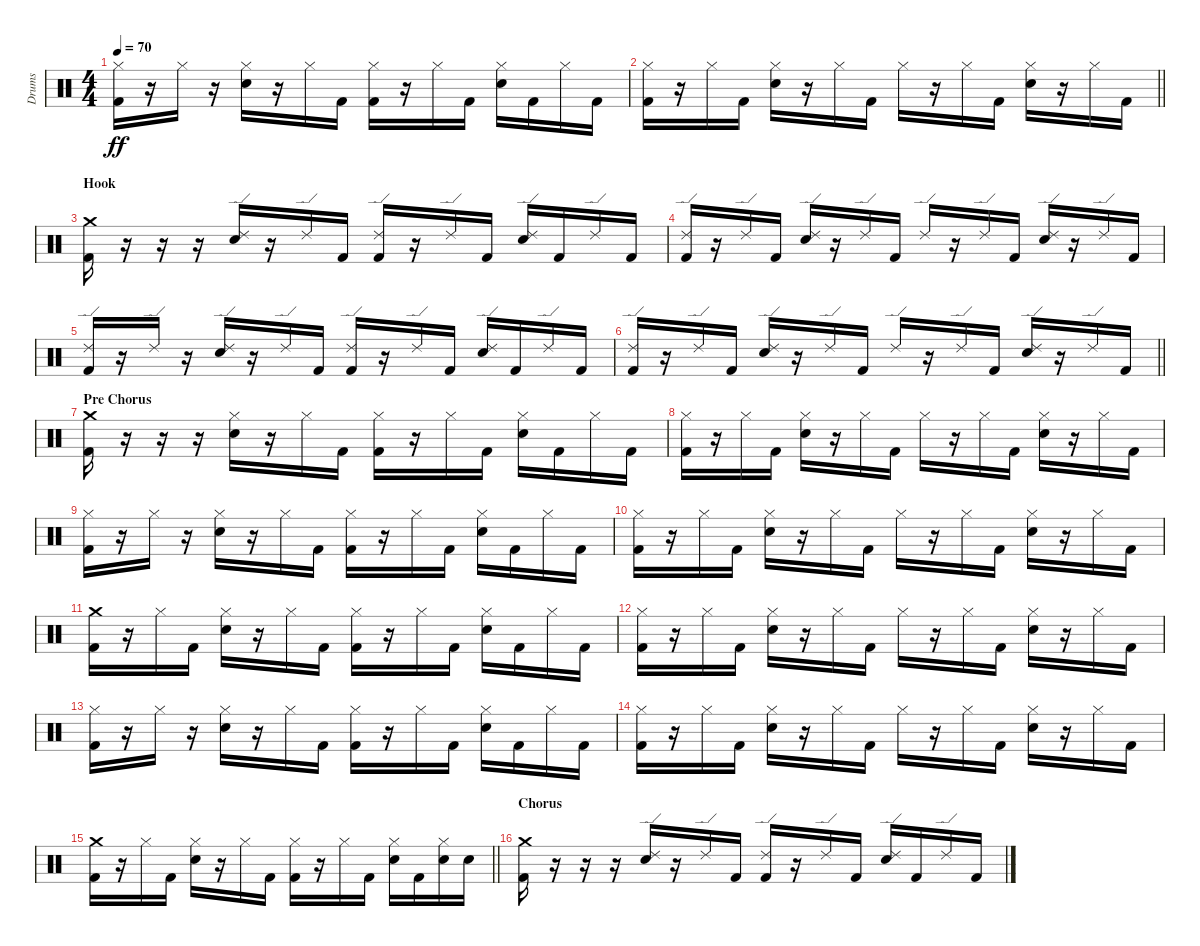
\track ("Drums" "Drums") {instrument percussion}
\staff {score}
\articulation defaults
\ts (4 4)
\tempo 70
\clef neutral
\ks c
("Hi-Hat (closed)" "Kick (hit) 2").16{dy ff} r.16 "Hi-Hat (closed)".16 r.16 ("Hi-Hat (closed)" "Snare (hit) 2").16 r.16 "Hi-Hat (closed)".16 "Kick (hit) 2".16 ("Hi-Hat (closed)" "Kick (hit) 2").16 r.16 "Hi-Hat (closed)".16 "Kick (hit) 2".16 ("Hi-Hat (closed)" "Snare (hit) 2").16 "Kick (hit) 2".16 "Hi-Hat (closed)".16 "Kick (hit) 2".16 |
\barLineRight lightlight
("Hi-Hat (closed)" "Kick (hit) 2").16 r.16 "Hi-Hat (closed)".16 "Kick (hit) 2".16 ("Hi-Hat (closed)" "Snare (hit) 2").16 r.16 "Hi-Hat (closed)".16 "Kick (hit) 2".16 "Hi-Hat (closed)".16 r.16 "Hi-Hat (closed)".16 "Kick (hit) 2".16 ("Hi-Hat (closed)" "Snare (hit) 2").16 r.16 "Hi-Hat (closed)".16 "Kick (hit) 2".16 |
\section ("" "Hook")
("Crash medium (hit)" "Kick (hit) 2").16 r.16 r.16 r.16 ("Ride (edge) 2" "Snare (hit) 2").16 r.16 "Ride (edge) 2".16 "Kick (hit) 2".16 ("Ride (edge) 2" "Kick (hit) 2").16 r.16 "Ride (edge) 2".16 "Kick (hit) 2".16 ("Ride (edge) 2" "Snare (hit) 2").16 "Kick (hit) 2".16 "Ride (edge) 2".16 "Kick (hit) 2".16 |
("Ride (edge) 2" "Kick (hit) 2").16 r.16 "Ride (edge) 2".16 "Kick (hit) 2".16 ("Ride (edge) 2" "Snare (hit) 2").16 r.16 "Ride (edge) 2".16 "Kick (hit) 2".16 "Ride (edge) 2".16 r.16 "Ride (edge) 2".16 "Kick (hit) 2".16 ("Ride (edge) 2" "Snare (hit) 2").16 r.16 "Ride (edge) 2".16 "Kick (hit) 2".16 |
("Ride (edge) 2" "Kick (hit) 2").16 r.16 "Ride (edge) 2".16 r.16 ("Ride (edge) 2" "Snare (hit) 2").16 r.16 "Ride (edge) 2".16 "Kick (hit) 2".16 ("Ride (edge) 2" "Kick (hit) 2").16 r.16 "Ride (edge) 2".16 "Kick (hit) 2".16 ("Ride (edge) 2" "Snare (hit) 2").16 "Kick (hit) 2".16 "Ride (edge) 2".16 "Kick (hit) 2".16 |
\barLineRight lightlight
("Ride (edge) 2" "Kick (hit) 2").16 r.16 "Ride (edge) 2".16 "Kick (hit) 2".16 ("Ride (edge) 2" "Snare (hit) 2").16 r.16 "Ride (edge) 2".16 "Kick (hit) 2".16 "Ride (edge) 2".16 r.16 "Ride (edge) 2".16 "Kick (hit) 2".16 ("Ride (edge) 2" "Snare (hit) 2").16 r.16 "Ride (edge) 2".16 "Kick (hit) 2".16 |
\section ("" "Pre Chorus")
("Crash medium (hit)" "Kick (hit) 2").16 r.16 r.16 r.16 ("Hi-Hat (closed)" "Snare (hit) 2").16 r.16 "Hi-Hat (closed)".16 "Kick (hit) 2".16 ("Hi-Hat (closed)" "Kick (hit) 2").16 r.16 "Hi-Hat (closed)".16 "Kick (hit) 2".16 ("Hi-Hat (closed)" "Snare (hit) 2").16 "Kick (hit) 2".16 "Hi-Hat (closed)".16 "Kick (hit) 2".16 |
("Hi-Hat (closed)" "Kick (hit) 2").16 r.16 "Hi-Hat (closed)".16 "Kick (hit) 2".16 ("Hi-Hat (closed)" "Snare (hit) 2").16 r.16 "Hi-Hat (closed)".16 "Kick (hit) 2".16 "Hi-Hat (closed)".16 r.16 "Hi-Hat (closed)".16 "Kick (hit) 2".16 ("Hi-Hat (closed)" "Snare (hit) 2").16 r.16 "Hi-Hat (closed)".16 "Kick (hit) 2".16 |
("Hi-Hat (closed)" "Kick (hit) 2").16 r.16 "Hi-Hat (closed)".16 r.16 ("Hi-Hat (closed)" "Snare (hit) 2").16 r.16 "Hi-Hat (closed)".16 "Kick (hit) 2".16 ("Hi-Hat (closed)" "Kick (hit) 2").16 r.16 "Hi-Hat (closed)".16 "Kick (hit) 2".16 ("Hi-Hat (closed)" "Snare (hit) 2").16 "Kick (hit) 2".16 "Hi-Hat (closed)".16 "Kick (hit) 2".16 |
("Hi-Hat (closed)" "Kick (hit) 2").16 r.16 "Hi-Hat (closed)".16 "Kick (hit) 2".16 ("Hi-Hat (closed)" "Snare (hit) 2").16 r.16 "Hi-Hat (closed)".16 "Kick (hit) 2".16 "Hi-Hat (closed)".16 r.16 "Hi-Hat (closed)".16 "Kick (hit) 2".16 ("Hi-Hat (closed)" "Snare (hit) 2").16 r.16 "Hi-Hat (closed)".16 "Kick (hit) 2".16 |
("Crash medium (hit)" "Kick (hit) 2").16 r.16 "Hi-Hat (closed)".16 "Kick (hit) 2".16 ("Hi-Hat (closed)" "Snare (hit) 2").16 r.16 "Hi-Hat (closed)".16 "Kick (hit) 2".16 ("Hi-Hat (closed)" "Kick (hit) 2").16 r.16 "Hi-Hat (closed)".16 "Kick (hit) 2".16 ("Hi-Hat (closed)" "Snare (hit) 2").16 "Kick (hit) 2".16 "Hi-Hat (closed)".16 "Kick (hit) 2".16 |
("Hi-Hat (closed)" "Kick (hit) 2").16 r.16 "Hi-Hat (closed)".16 "Kick (hit) 2".16 ("Hi-Hat (closed)" "Snare (hit) 2").16 r.16 "Hi-Hat (closed)".16 "Kick (hit) 2".16 "Hi-Hat (closed)".16 r.16 "Hi-Hat (closed)".16 "Kick (hit) 2".16 ("Hi-Hat (closed)" "Snare (hit) 2").16 r.16 "Hi-Hat (closed)".16 "Kick (hit) 2".16 |
("Hi-Hat (closed)" "Kick (hit) 2").16 r.16 "Hi-Hat (closed)".16 r.16 ("Hi-Hat (closed)" "Snare (hit) 2").16 r.16 "Hi-Hat (closed)".16 "Kick (hit) 2".16 ("Hi-Hat (closed)" "Kick (hit) 2").16 r.16 "Hi-Hat (closed)".16 "Kick (hit) 2".16 ("Hi-Hat (closed)" "Snare (hit) 2").16 "Kick (hit) 2".16 "Hi-Hat (closed)".16 "Kick (hit) 2".16 |
("Hi-Hat (closed)" "Kick (hit) 2").16 r.16 "Hi-Hat (closed)".16 "Kick (hit) 2".16 ("Hi-Hat (closed)" "Snare (hit) 2").16 r.16 "Hi-Hat (closed)".16 "Kick (hit) 2".16 "Hi-Hat (closed)".16 r.16 "Hi-Hat (closed)".16 "Kick (hit) 2".16 ("Hi-Hat (closed)" "Snare (hit) 2").16 r.16 "Hi-Hat (closed)".16 "Kick (hit) 2".16 |
\barLineRight lightlight
("Crash medium (hit)" "Kick (hit) 2").16 r.16 "Hi-Hat (closed)".16 "Kick (hit) 2".16 ("Hi-Hat (closed)" "Snare (hit) 2").16 r.16 "Hi-Hat (closed)".16 "Kick (hit) 2".16 ("Hi-Hat (closed)" "Kick (hit) 2").16 r.16 "Hi-Hat (closed)".16 "Kick (hit) 2".16 ("Hi-Hat (closed)" "Snare (hit) 2").16 "Kick (hit) 2".16 ("Hi-Hat (closed)" "Snare (hit) 2").16 "Snare (hit) 2".16 |
\section ("" "Chorus")
("Crash medium (hit)" "Kick (hit) 2").16 r.16 r.16 r.16 ("Ride (edge) 2" "Snare (hit) 2").16 r.16 "Ride (edge) 2".16 "Kick (hit) 2".16 ("Ride (edge) 2" "Kick (hit) 2").16 r.16 "Ride (edge) 2".16 "Kick (hit) 2".16 ("Ride (edge) 2" "Snare (hit) 2").16 "Kick (hit) 2".16 "Ride (edge) 2".16 "Kick (hit) 2".16
